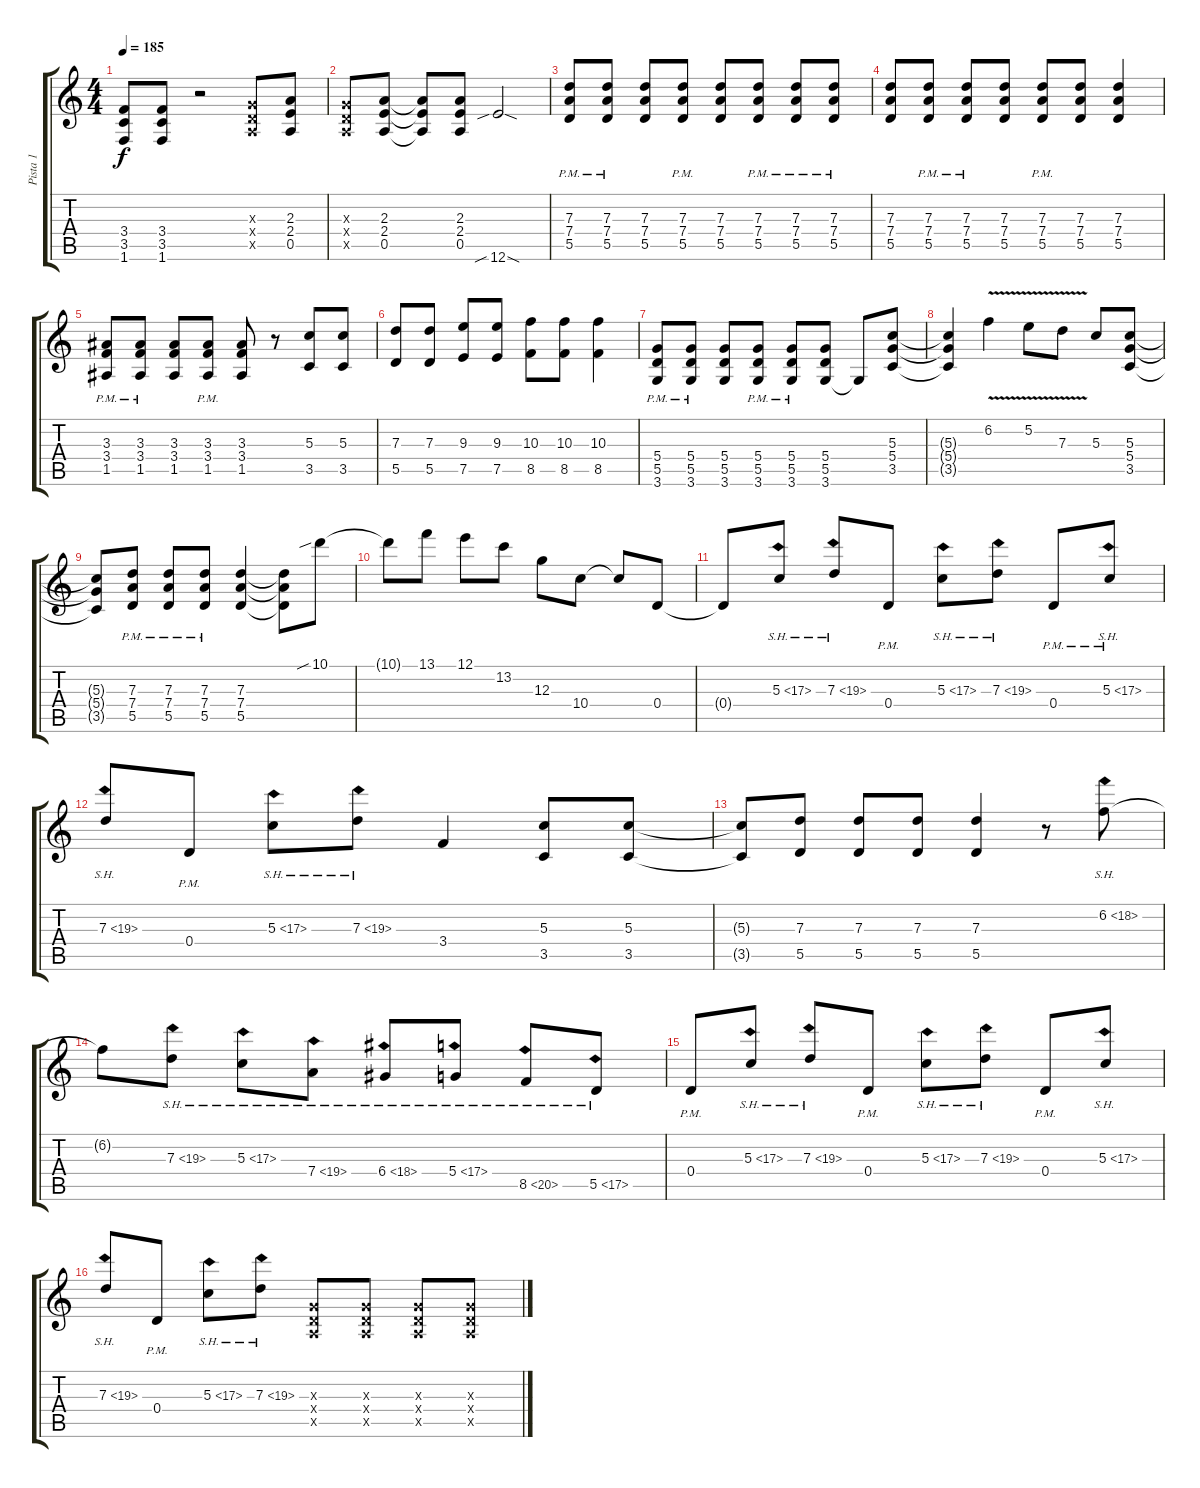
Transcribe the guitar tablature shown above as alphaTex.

\track ("Pista 1" "Pista 1") {instrument distortionguitar}
\staff {score tabs}
\tuning (E4 B3 G3 D3 A2 E2) {hide}
\ts (4 4)
\tempo 185
\clef g2
\ks c
(3.4 3.5 1.6).8{dy f} (3.4 3.5 1.6).8 r.2 (0.3{x} 0.4{x} 0.5{x}).8 (2.3 2.4 0.5).8 |
(0.3{x} 0.4{x} 0.5{x}).8 (2.3 2.4 0.5).8 (2.3{t} 2.4{t} 0.5{t}).8 (2.3 2.4 0.5).8 12.6{sib sod}.2 |
(7.3{pm} 7.4{pm} 5.5{pm}).8 (7.3{pm} 7.4{pm} 5.5{pm}).8 (7.3 7.4 5.5).8 (7.3{pm} 7.4{pm} 5.5{pm}).8 (7.3 7.4 5.5).8 (7.3{pm} 7.4{pm} 5.5{pm}).8 (7.3{pm} 7.4{pm} 5.5{pm}).8 (7.3{pm} 7.4{pm} 5.5).8 |
(7.3 7.4 5.5).8 (7.3{pm} 7.4{pm} 5.5{pm}).8 (7.3{pm} 7.4{pm} 5.5{pm}).8 (7.3 7.4 5.5).8 (7.3{pm} 7.4{pm} 5.5{pm}).8 (7.3 7.4 5.5).8 (7.3 7.4 5.5).4 |
(3.3{pm} 3.4{pm} 1.5{pm}).8 (3.3{pm} 3.4{pm} 1.5{pm}).8 (3.3 3.4 1.5).8 (3.3{pm} 3.4{pm} 1.5{pm}).8 (3.3 3.4 1.5).8 r.8 (5.3 3.5).8 (5.3 3.5).8 |
(7.3 5.5).8 (7.3 5.5).8 (9.3 7.5).8 (9.3 7.5).8 (10.3 8.5).8 (10.3 8.5).8 (10.3 8.5).4 |
(5.4{pm} 5.5{pm} 3.6{pm}).8 (5.4{pm} 5.5{pm} 3.6{pm}).8 (5.4 5.5 3.6).8 (5.4{pm} 5.5{pm} 3.6{pm}).8 (5.4{pm} 5.5{pm} 3.6{pm}).8 (5.4 5.5 3.6).8 3.6{t}.8 (5.3 5.4 3.5).8 |
(5.3{t} 5.4{t} 3.5{t}).4 6.2{v}.4 5.2{v}.8 7.3{v}.8 5.3.8 (5.3 5.4 3.5).8 |
(5.3{t} 5.4{t} 3.5{t}).8 (7.3{pm} 7.4{pm} 5.5{pm}).8 (7.3{pm} 7.4{pm} 5.5).8 (7.3{pm} 7.4{pm} 5.5{pm}).8 (7.3 7.4 5.5).4 (7.3{t} 7.4{t} 5.5{t}).8 10.1{sib}.8 |
10.1{t}.8 13.1.8 12.1.8 13.2.8 12.3.8 10.4.8 10.4{t}.8 0.4.8 |
0.4{t}.8 5.3{sh 12}.8 7.3{sh 12}.8 0.4{pm}.8 5.3{sh 12}.8 7.3{sh 12}.8 0.4{pm}.8 5.3{sh 12 pm}.8 |
7.3{sh 12}.8 0.4{pm}.8 5.3{sh 12}.8 7.3{sh 12}.8 3.4.4 (5.3 3.5).8 (5.3 3.5).8 |
(5.3{t} 3.5{t}).8 (7.3 5.5).8 (7.3 5.5).8 (7.3 5.5).8 (7.3 5.5).4 r.8 6.2{sh 12}.8 |
6.2{t}.8 7.3{sh 12}.8 5.3{sh 12}.8 7.4{sh 12}.8 6.4{sh 12}.8 5.4{sh 12}.8 8.5{sh 12}.8 5.5{sh 12}.8 |
0.4{pm}.8 5.3{sh 12}.8 7.3{sh 12}.8 0.4{pm}.8 5.3{sh 12}.8 7.3{sh 12}.8 0.4{pm}.8 5.3{sh 12}.8 |
7.3{sh 12}.8 0.4{pm}.8 5.3{sh 12}.8 7.3{sh 12}.8 (0.3{x} 0.4{x} 0.5{x}).8 (0.3{x} 0.4{x} 0.5{x}).8 (0.3{x} 0.4{x} 0.5{x}).8 (0.3{x} 0.4{x} 0.5{x}).8
